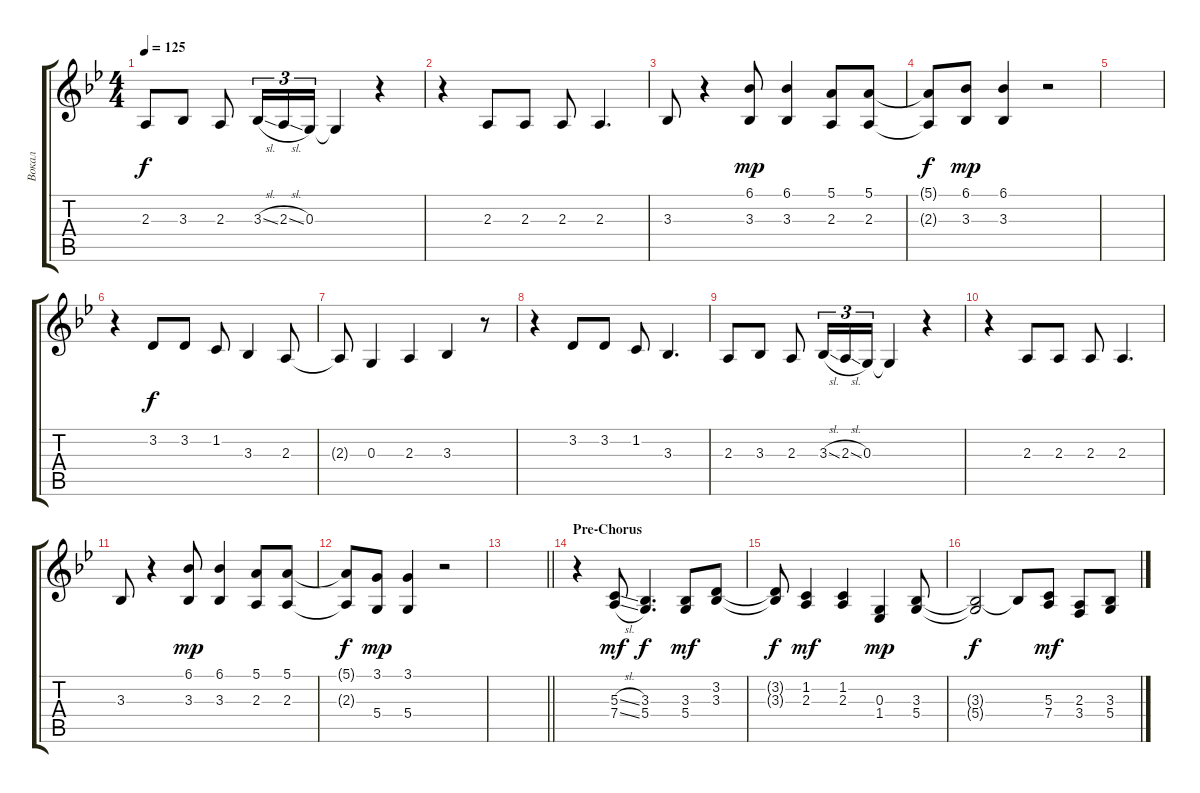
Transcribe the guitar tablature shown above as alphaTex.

\track ("Вокал" "Вокал") {instrument trumpet}
\staff {score tabs}
\tuning (E4 B3 G3 D3 A2 E2) {hide}
\ts (4 4)
\tempo 125
\clef g2
\ks gminor
2.3.8{dy f} 3.3.8 2.3.8 3.3{sl}.16{tu (3 2)} 2.3{sl}.16{tu (3 2)} 0.3.16{tu (3 2)} 0.3{t}.4 r.4 |
r.4 2.3.8 2.3.8 2.3.8 2.3.4{d} |
3.3.8 r.4 (6.1 3.3).8{dy mp} (6.1 3.3).4 (5.1 2.3).8 (5.1 2.3).8 |
(5.1{t} 2.3{t}).8{dy f} (6.1 3.3).8{dy mp} (6.1 3.3).4 r.2 |
|
r.4 3.2.8{dy f} 3.2.8 1.2.8 3.3.4 2.3.8 |
2.3{t}.8 0.3.4 2.3.4 3.3.4 r.8 |
r.4 3.2.8 3.2.8 1.2.8 3.3.4{d} |
2.3.8 3.3.8 2.3.8 3.3{sl}.16{tu (3 2)} 2.3{sl}.16{tu (3 2)} 0.3.16{tu (3 2)} 0.3{t}.4 r.4 |
r.4 2.3.8 2.3.8 2.3.8 2.3.4{d} |
3.3.8 r.4 (6.1 3.3).8{dy mp} (6.1 3.3).4 (5.1 2.3).8 (5.1 2.3).8 |
(5.1{t} 2.3{t}).8{dy f} (3.1 5.4).8{dy mp} (3.1 5.4).4 r.2 |
\barLineRight lightlight
|
\section ("" "Pre-Chorus")
r.4 (5.3{sl} 7.4{sl}).8{dy mf} (3.3 5.4).4{d dy f} (3.3 5.4).8{dy mf} (3.2 3.3).8 |
(3.2{t} 3.3{t}).8{dy f} (1.2 2.3).4{dy mf} (1.2 2.3).4 (0.3 1.4).4{dy mp} (3.3 5.4).8 |
(3.3{t} 5.4{t}).2{dy f} 3.3{t}.8 (5.3 7.4).8{dy mf} (2.3 3.4).8 (3.3 5.4).8
